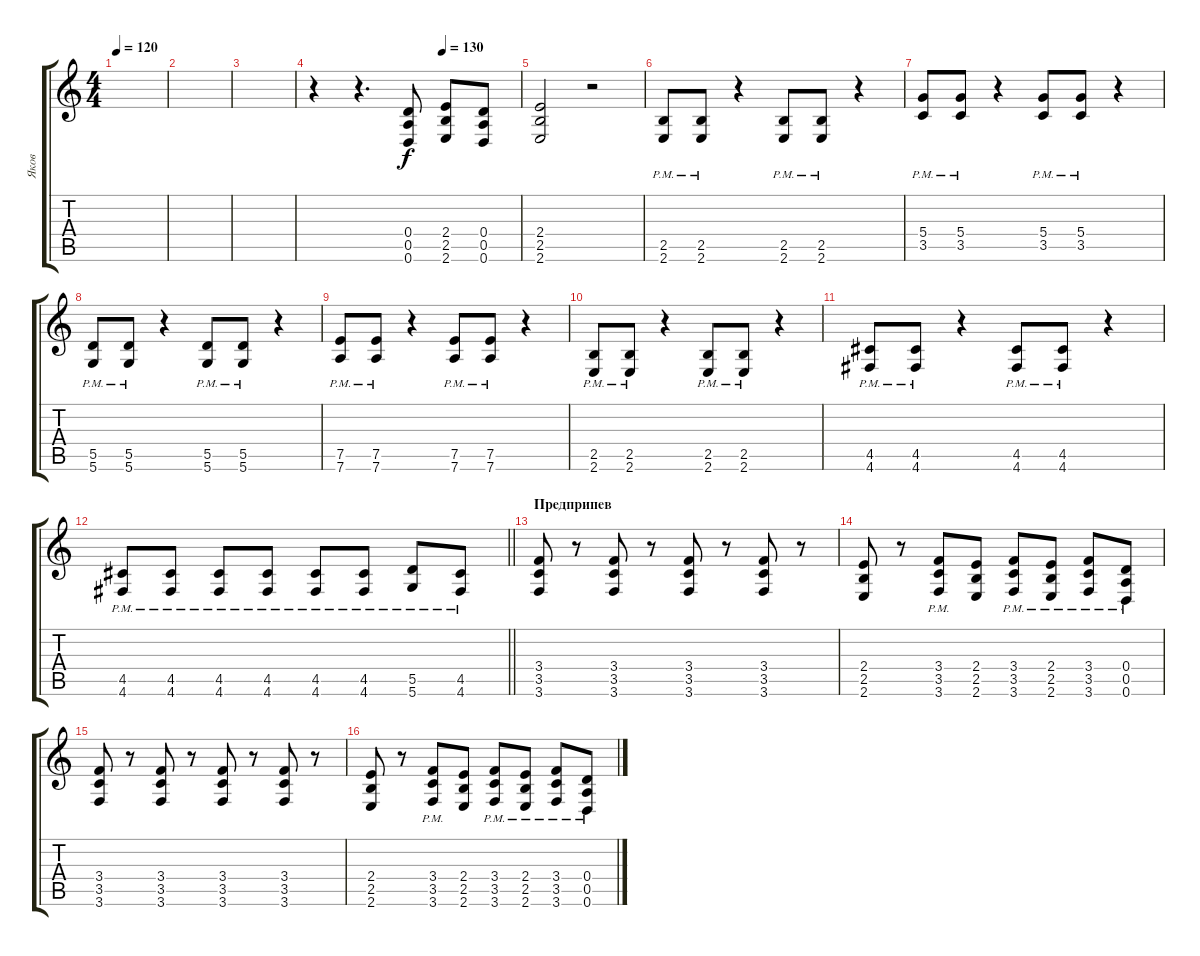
\track ("Яков" "Яков") {instrument distortionguitar}
\staff {score tabs}
\tuning (E4 B3 G3 D3 A2 D2) {hide}
\ts (4 4)
\tempo 120
\clef g2
\ks c
|
|
|
\tempo (130 0.625)
r.4 r.4{d} (0.4 0.5 0.6).8 (2.4 2.5 2.6).8 (0.4 0.5 0.6).8 |
(2.4 2.5 2.6).2 r.2 |
(2.5{pm} 2.6{pm}).8 (2.5{pm} 2.6{pm}).8 r.4 (2.5{pm} 2.6{pm}).8 (2.5{pm} 2.6{pm}).8 r.4 |
(5.4{pm} 3.5{pm}).8 (5.4{pm} 3.5{pm}).8 r.4 (5.4{pm} 3.5{pm}).8 (5.4{pm} 3.5{pm}).8 r.4 |
(5.5{pm} 5.6{pm}).8 (5.5{pm} 5.6{pm}).8 r.4 (5.5{pm} 5.6{pm}).8 (5.5{pm} 5.6{pm}).8 r.4 |
(7.5{pm} 7.6{pm}).8 (7.5{pm} 7.6{pm}).8 r.4 (7.5{pm} 7.6{pm}).8 (7.5{pm} 7.6{pm}).8 r.4 |
(2.5{pm} 2.6{pm}).8 (2.5{pm} 2.6{pm}).8 r.4 (2.5{pm} 2.6{pm}).8 (2.5{pm} 2.6{pm}).8 r.4 |
(4.5{pm} 4.6).8 (4.5{pm} 4.6).8 r.4 (4.5{pm} 4.6).8 (4.5{pm} 4.6).8 r.4 |
\barLineRight lightlight
(4.5{pm} 4.6).8 (4.5{pm} 4.6).8 (4.5{pm} 4.6).8 (4.5{pm} 4.6).8 (4.5{pm} 4.6).8 (4.5{pm} 4.6).8 (5.5{pm} 5.6).8 (4.5{pm} 4.6).8 |
\section ("" "Предприпев")
(3.4 3.5 3.6).8 r.8 (3.4 3.5 3.6).8 r.8 (3.4 3.5 3.6).8 r.8 (3.4 3.5 3.6).8 r.8 |
(2.4 2.5 2.6).8 r.8 (3.4{pm} 3.5{pm} 3.6{pm}).8 (2.4 2.5 2.6).8 (3.4{pm} 3.5{pm} 3.6{pm}).8 (2.4{pm} 2.5 2.6{pm}).8 (3.4{pm} 3.5{pm} 3.6{pm}).8 (0.4 0.5{pm} 0.6{pm}).8 |
(3.4 3.5 3.6).8 r.8 (3.4 3.5 3.6).8 r.8 (3.4 3.5 3.6).8 r.8 (3.4 3.5 3.6).8 r.8 |
(2.4 2.5 2.6).8 r.8 (3.4{pm} 3.5{pm} 3.6{pm}).8 (2.4 2.5 2.6).8 (3.4{pm} 3.5{pm} 3.6{pm}).8 (2.4{pm} 2.5 2.6{pm}).8 (3.4{pm} 3.5{pm} 3.6{pm}).8 (0.4 0.5{pm} 0.6{pm}).8
